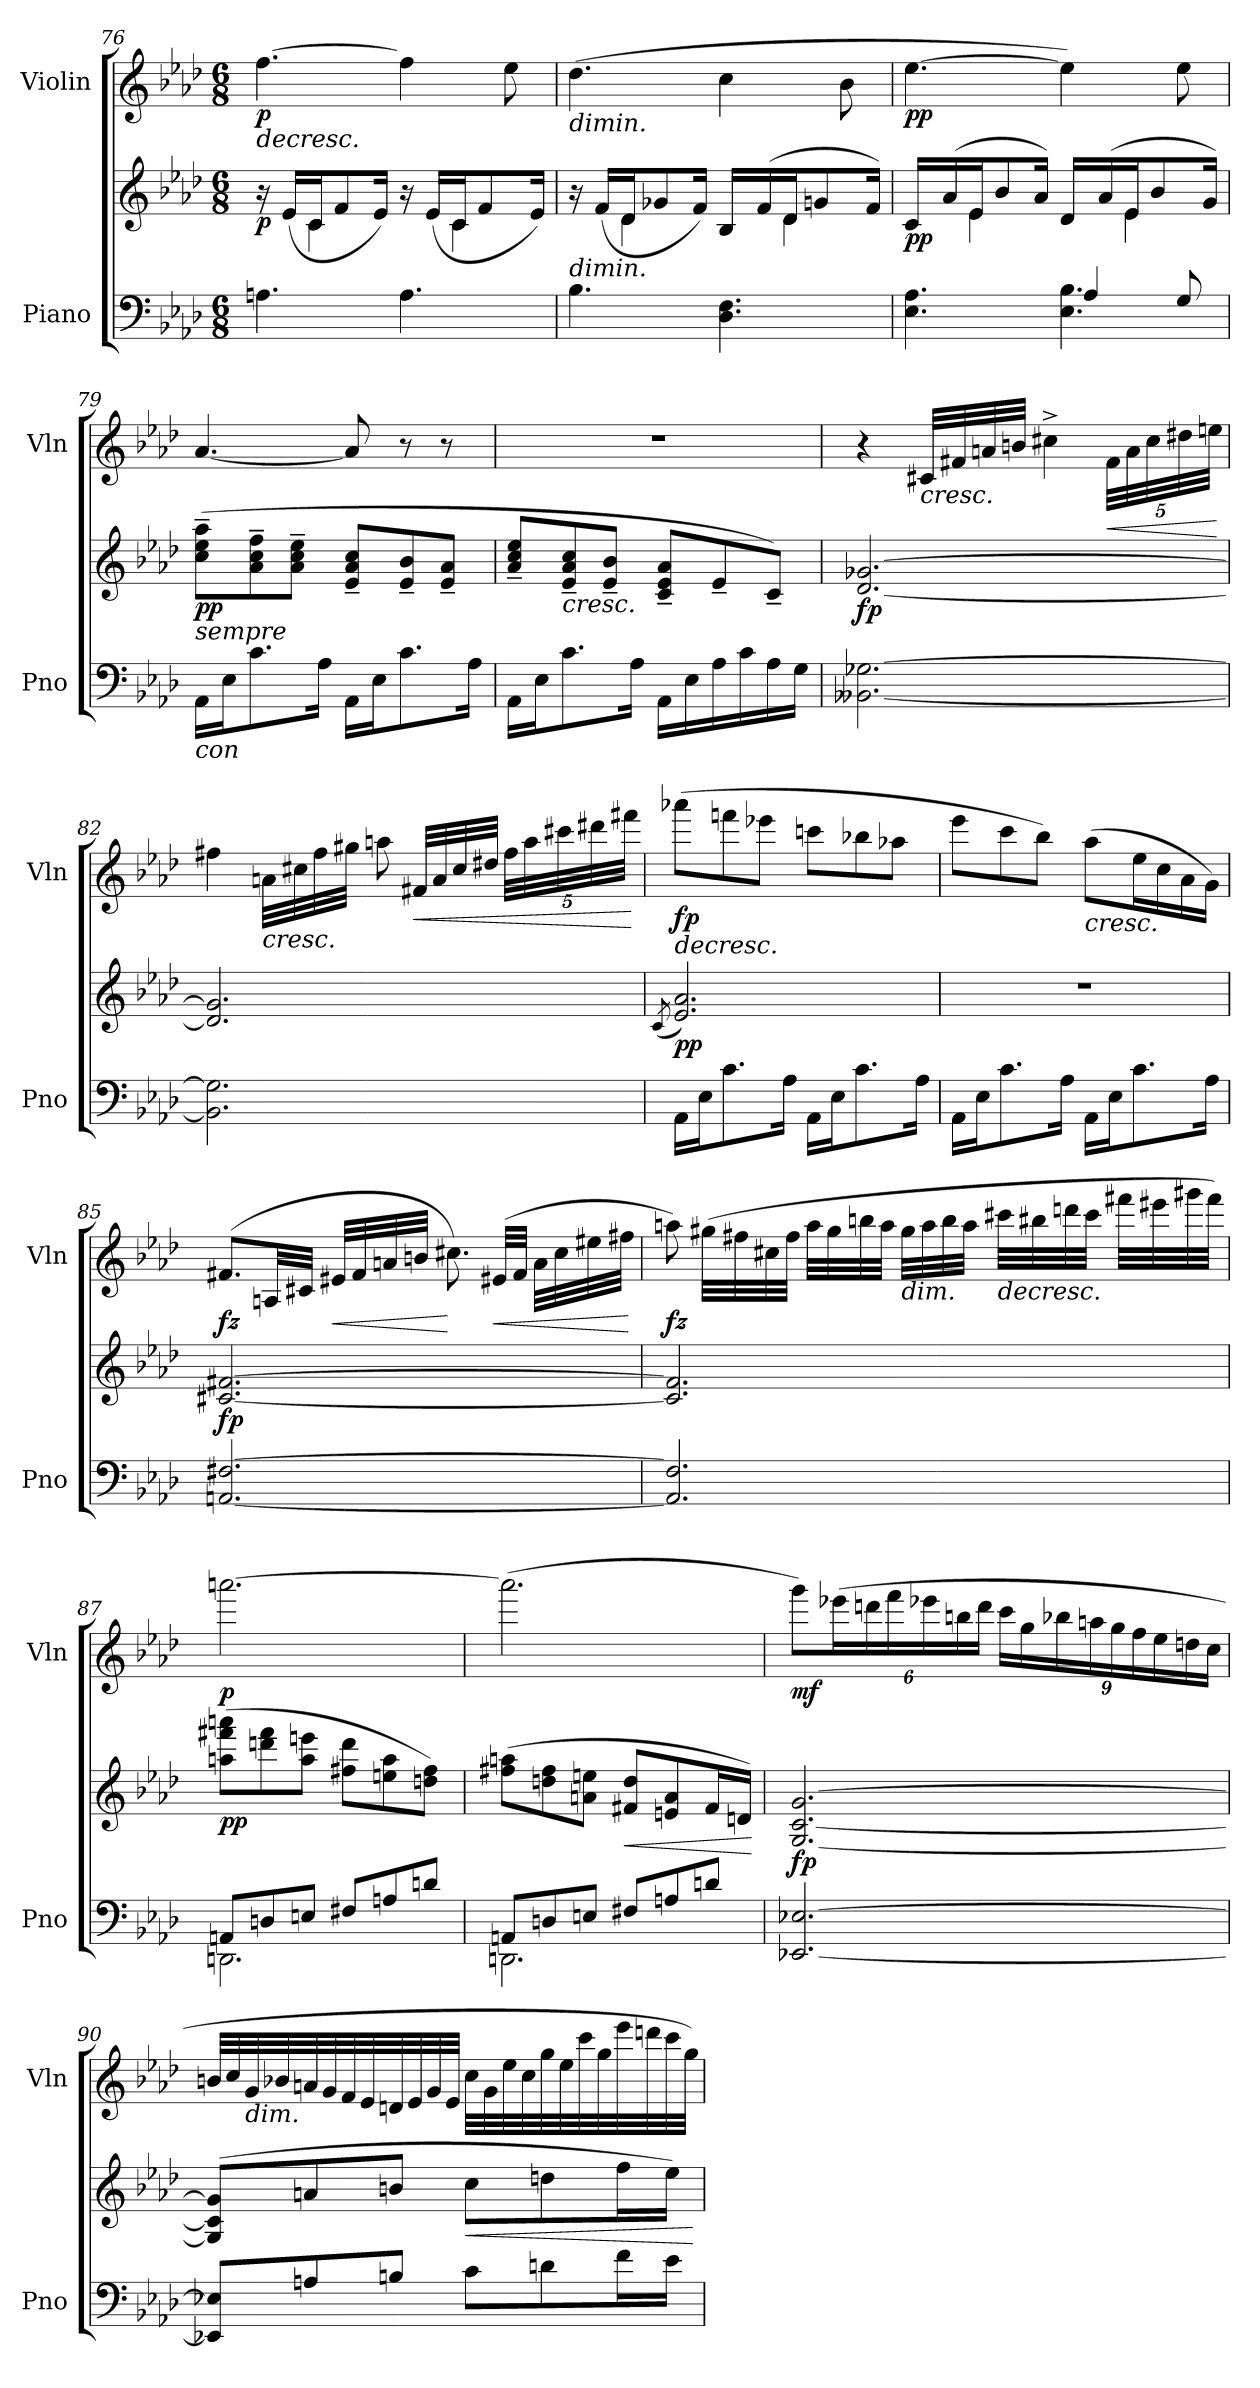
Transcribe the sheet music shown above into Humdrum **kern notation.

**kern	**kern	**dynam	**kern	**dynam
*part2	*part2	*part2	*part1	*part1
*staff3	*staff2	*staff2/3	*staff1	*staff1
*I"Piano	*	*	*I"Violin	*
*I'Pno	*	*	*I'Vln	*
!!LO:LB:g=z
*clefF4	*clefG2	*	*clefG2	*
*k[b-e-a-d-]	*k[b-e-a-d-]	*	*k[b-e-a-d-]	*
*M6/8	*M6/8	*	*M6/8	*
=76	=76	=76	=76	=76
*	*^	*	*	*
!	!	!	!LO:DY:b	!	!LO:HP:b
!	!	!	!	!	!LO:DY:n=1:b
4.An\	16r	8ryy	p	[4.ff\	> p
.	(>16e-/LL	.	.	.	.
.	16c/J	4c\	.	.	.
.	8f/	.	.	.	.
.	16e-/Jk)	.	.	.	.
4.A\	16r	8ryy	.	4ff\]	.
.	(>16e-/LL	.	.	.	.
.	16c/J	4c\	.	.	.
.	8f/	.	.	.	.
.	.	.	.	8ee-\	.
.	16e-/Jk)	.	.	.	.
=77	=77	=77	=77	=77	=77
*	*	*^	*	*	*
!	!	!	!	!	!LO:TX:b:i:t=dimin.	!
!	!LO:TX:b:i:t=dimin.	!	!	!	!	!
4.B-\	16r	8ryy	4.ryy	.	(>4.dd-\	.
.	(>16f/LL	.	.	.	.	.
.	16d-/J	4d-\	.	.	.	.
.	8g-X/	.	.	.	.	.
.	16f/Jk)	.	.	.	.	.
4.D-\ 4.F\	16B-/LL	8ryy	4.B-\yy	.	4cc\	.
.	(>16f/	.	.	.	.	.
.	16d-/J	4d-\	.	.	.	.
.	8gn/	.	.	.	.	.
.	.	.	.	.	8b-\	.
.	16f/Jk)	.	.	.	.	.
=78	=78	=78	=78	=78	=78	=78
*^	*	*	*	*	*	*
!	!	!	!	!	!LO:DY:b	!	!LO:DY:b
4.E-\ 4.A-\	4.ryy	16c/LL	8ryy	4.c\yy	pp	[4.ee-\	pp
.	.	(>16a-/	.	.	.	.	.
.	.	16e-/J	4e-\	.	.	.	.
.	.	8b-/	.	.	.	.	.
.	.	16a-/Jk)	.	.	.	.	.
4.E-\ 4.B-\	4A-/	16d-/LL	8ryy	4.d-\yy	.	4ee-\])	.
.	.	(>16a-/	.	.	.	.	.
.	.	16e-/J	4e-\	.	.	.	.
.	.	8b-/	.	.	.	.	.
.	8G/	.	.	.	.	8ee-\	.
.	.	16g/Jk)	.	.	.	.	.
*v	*v	*	*	*	*	*	*
*	*v	*v	*v	*	*	*
=79	=79	=79	=79	=79
!	!LO:TX:b:i:t=sempre	!	!	!
!LO:TX:b:i:t=con	!	!	!	!
!	!	!LO:DY:b	!	!
16AA-\LL	(>8cc\~ 8ee-\~ 8aa-\~L	pp	[4.a-/	.
16E-\J	.	.	.	.
8.c\	8a-\~ 8cc\~ 8ff\~	.	.	.
.	8a-\~ 8cc\~ 8ee-\~J	.	.	.
16A-\Jk	.	.	.	.
16AA-\LL	8e-/~ 8a-/~ 8cc/~L	.	8a-/]	.
16E-\J	.	.	.	.
8.c\	8e-/~ 8b-/~	.	8r	.
.	8e-/~ 8a-/~J	.	8r	.
16A-\Jk	.	.	.	.
=80	=80	=80	=80	=80
16AA-\LL	8a-/~ 8cc/~ 8ee-/~L	.	2.r	.
16E-\J	.	.	.	.
!	!LO:TX:b:i:t=cresc.	!	!	!
8.c\	8e-/~ 8a-/~ 8cc/~	.	.	.
.	8e-/~ 8b-/~J	.	.	.
16A-\Jk	.	.	.	.
16AA-\LL	8c/~ 8e-/~ 8a-/~L	.	.	.
16E-\	.	.	.	.
16A-\	8e-~/	.	.	.
16c\	.	.	.	.
16A-\	8c~/J)	.	.	.
16G\JJ	.	.	.	.
!!LO:LB:g=z
=81	=81	=81	=81	=81
!	!	!LO:DY:b	!	!LO:DY:b
!	!	!	!	!LO:DY:n=1:b
!	!	!	!	!LO:DY:n=2:b
[2.BB--X\ [2.G-X\	[2.d-/ [2.g-X/	fp	4r	other-dynamics mf other-dynamics
!	!	!	!	!LO:HP:b
.	.	.	32c#X/LLL	<
.	.	.	32f#X/	.
.	.	.	32an/	.
.	.	.	32bn/JJJ	.
.	.	.	4cc#X^\	]
*	*	*	*Xbrackettup	*
!	!	!	!	!LO:HP:b
.	.	.	40f#\LLL	<
.	.	.	40a\	.
.	.	.	40cc#\	.
.	.	.	40dd#X\	.
.	.	.	40een\JJJ	.
.	.	.	.	[
=82	=82	=82	=82	=82
2.BB--\] 2.G-\]	2.d-/] 2.g-/]	.	4ff#X\	.
!	!	!	!LO:TX:b:i:t=cresc.	!
.	.	.	32an\LLL	.
.	.	.	32cc#X\	.
.	.	.	32ff#\	.
.	.	.	32gg#X\JJJ	.
.	.	.	8aan\	.
!	!	!	!	!LO:HP:b
.	.	.	32f#X/LLL	<
.	.	.	32a/	.
.	.	.	32cc#/	.
.	.	.	32dd#X/JJJ	.
.	.	.	40ff#\LLL	.
.	.	.	40aa\	.
.	.	.	40ccc#X\	.
.	.	.	40ddd#X\	.
.	.	.	40fff#X\JJJ	.
.	.	.	.	[
=83	=83	=83	=83	=83
.	(<8qc/	.	.	.
!	!	!LO:DY:b	!	!LO:HP:b
!	!	!	!	!LO:DY:n=1:b
16AA-\LL	2.e-/ 2.a-/)	pp	(>8aaa-X\L	> fp
16E-\J	.	.	.	.
8.c\	.	.	8fffn\	.
.	.	.	8eee-X\J	.
16A-\Jk	.	.	.	.
16AA-\LL	.	.	8cccn\L	.
16E-\J	.	.	.	.
8.c\	.	.	8bb-X\	.
.	.	.	8aa-X\J	.
16A-\Jk	.	.	.	.
.	.	.	.	[
=84	=84	=84	=84	=84
16AA-\LL	2.r	.	8eee-\L	.
16E-\J	.	.	.	.
8.c\	.	.	8ccc\	.
.	.	.	8bb-\J)	.
16A-\Jk	.	.	.	.
!	!	!	!	!LO:HP:b
16AA-\LL	.	.	(>8aa-\L	<
16E-\J	.	.	.	.
8.c\	.	.	16ee-\L	.
.	.	.	16cc\	.
.	.	.	16a-\	.
16A-\Jk	.	.	16g\JJ)	.
.	.	.	.	]
!!LO:LB:g=z
=85	=85	=85	=85	=85
!	!	!LO:DY:b	!	!LO:DY:b
[2.AAn/ [2.F#X/	[2.c#X/ [2.f#X/	fp	(>8.f#X/L	fz
.	.	.	32An/LL	.
.	.	.	32c#X/JJJ	.
!	!	!	!	!LO:HP:b
.	.	.	32e#X/LLL	<
.	.	.	32f#/	.
.	.	.	32an/	.
.	.	.	32bn/JJJ	.
.	.	.	8.cc#X\)	[
!	!	!	!	!LO:HP:b
.	.	.	(>32e#X/LLL	<
.	.	.	32f#/JJJ	.
.	.	.	32a\LLL	.
.	.	.	32cc#\	.
.	.	.	32ee#X\	.
.	.	.	32ff#X\JJJ	.
.	.	.	.	[
=86	=86	=86	=86	=86
!	!	!	!	!LO:DY:b
2.AA/] 2.F#/]	2.c#/] 2.f#/]	.	8aan\)	fz
.	.	.	(>32gg#X\LLL	.
.	.	.	32ff#X\	.
.	.	.	32cc#X\	.
.	.	.	32ff#\JJJ	.
.	.	.	32aa\LLL	.
.	.	.	32gg#\	.
.	.	.	32bbn\	.
.	.	.	32aa\JJJ	.
!	!	!	!LO:TX:b:i:t=dim.	!
.	.	.	32gg#\LLL	.
.	.	.	32aa\	.
.	.	.	32bb\	.
.	.	.	32aa\JJJ	.
!	!	!	!	!LO:HP:b
.	.	.	32ccc#X\LLL	>
.	.	.	32bb#X\	.
.	.	.	32dddn\	.
.	.	.	32ccc#\JJJ	.
.	.	.	32fff#X\LLL	.
.	.	.	32eee#X\	.
.	.	.	32ggg#X\	.
.	.	.	32fff#\JJJ)	.
.	.	.	.	[
!!LO:PB:g=z
=87	=87	=87	=87	=87
*^	*	*	*	*
!	!	!	!LO:DY:b	!	!LO:DY:b
8AAn/L	2.DDn\	(>8aan\ 8fff#X\ 8aaan\L	pp	[2.aaan\	p
8Dn/	.	8dddn\ 8fff#\	.	.	.
8En/J	.	8aa\ 8eeen\J	.	.	.
8F#X/L	.	8ff#X\ 8ddd\L	.	.	.
8An/	.	8een\ 8aa\	.	.	.
8dn/J	.	8ddn\ 8ff#\J)	.	.	.
=88	=88	=88	=88	=88	=88
*	*	*	*	*^	*
8AAn/L	2.DDn\	(>8ff#X\ 8aan\L	.	(>2.aaa\]	4.ryy	.
8Dn/	.	8ddn\ 8ff#\	.	.	.	.
8En/J	.	8an\ 8een\J	.	.	.	.
!	!	!	!LO:HP:b	!	!	!
8F#X/L	.	8f#X/ 8dd/L	<	.	4.ryy	.
8An/	.	8en/ 8a/	.	.	.	.
8dn/J	.	16f#/L	.	.	.	.
.	.	16dn/JJ)	.	.	.	.
*v	*v	*	*	*v	*v	*
.	.	[	.	]
=89	=89	=89	=89	=89
!	!	!LO:DY:b	!	!LO:DY:b
[2.EE-X/ [2.E-X/	[2.G/ [2.c/ [2.g/	fp	8ggg\L)	mf
.	.	.	(>24eee-X\L	.
.	.	.	24dddn\	.
.	.	.	24fff\	.
.	.	.	24eee-X\	.
.	.	.	24bbn\	.
.	.	.	24ddd\JJ	.
.	.	.	24ccc\LL	.
.	.	.	24gg\	.
.	.	.	24bb-X\	.
.	.	.	24aan\	.
.	.	.	24gg\	.
.	.	.	24ff\	.
.	.	.	24ee-\	.
.	.	.	24ddn\	.
.	.	.	24cc\JJ	.
!!LO:LB:g=z
=90	=90	=90	=90	=90
8EE-X/] 8E-X/]L	(>8G/] 8c/] 8g/]L	.	32bn/LLL	.
.	.	.	32cc/	.
!	!	!	!LO:TX:b:i:t=dim.	!
.	.	.	32g/	.
.	.	.	32b-X/	.
8An/	8an/	.	32an/	.
.	.	.	32g/	.
.	.	.	32f/	.
.	.	.	32e-/	.
8Bn/J	8bn/J	.	32dn/	.
.	.	.	32e-/	.
.	.	.	32g/	.
.	.	.	32e-/JJJ	.
!	!	!LO:HP:b	!	!
8c\L	8cc\L	<	32cc\LLL	.
.	.	.	32g\	.
.	.	.	32ee-\	.
.	.	.	32cc\	.
8dn\	8ddn\	.	32gg\	.
.	.	.	32ee-\	.
.	.	.	32ccc\	.
.	.	.	32gg\	.
16f\L	16ff\L	.	32eee-\	.
.	.	.	32dddn\	.
16e-\JJ	16ee-\JJ)	.	32ccc\	.
.	.	.	32gg\JJJ)	.
.	.	[	.	.
=	=	=	=	=
*-	*-	*-	*-	*-
